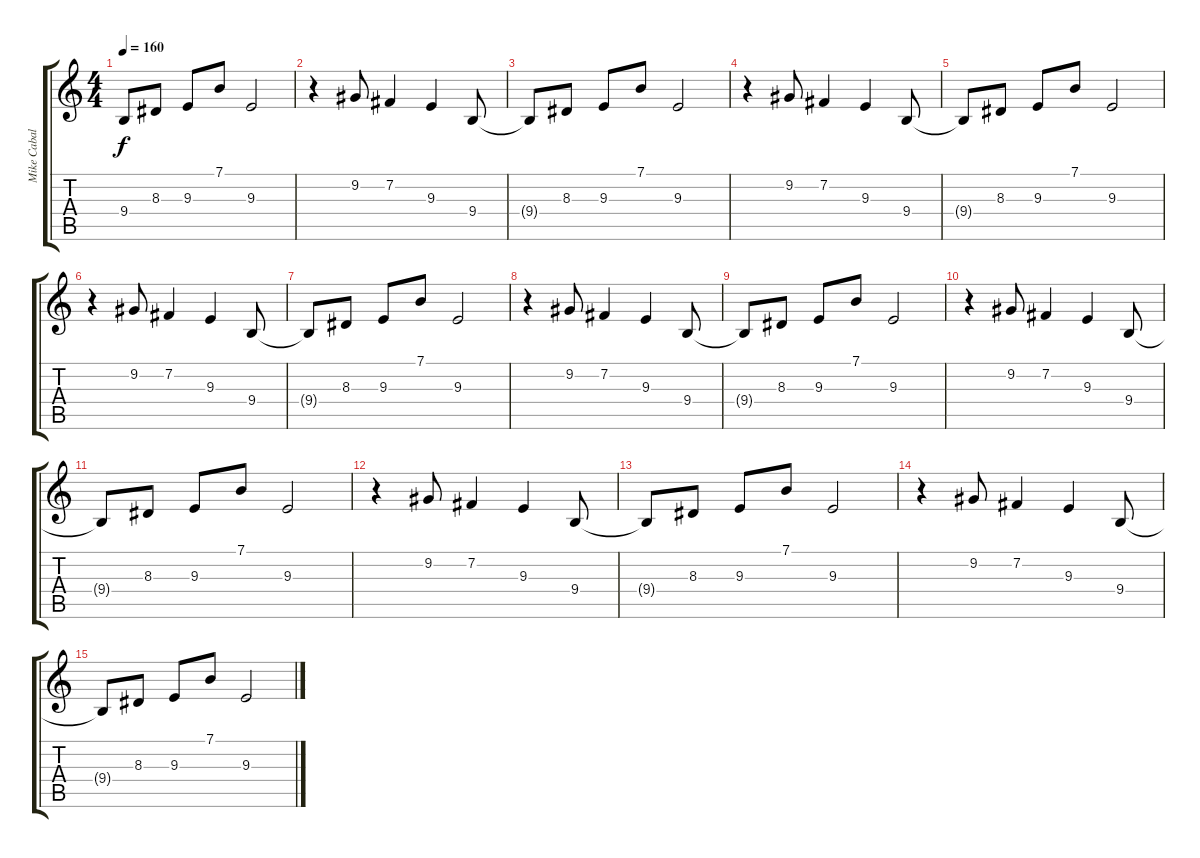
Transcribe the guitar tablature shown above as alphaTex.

\track ("Mike Caballero" "Mike Cabal") {instrument lead2sawtooth}
\staff {score tabs}
\tuning (E4 B3 G3 D3 A2 E2) {hide}
\ts (4 4)
\tempo 160
\clef g2
\ks c
9.4{t}.8{dy f} 8.3.8 9.3.8 7.1.8 9.3.2 |
r.4 9.2.8 7.2.4 9.3.4 9.4.8 |
9.4{t}.8 8.3.8 9.3.8 7.1.8 9.3.2 |
r.4 9.2.8 7.2.4 9.3.4 9.4.8 |
9.4{t}.8 8.3.8 9.3.8 7.1.8 9.3.2 |
r.4 9.2.8 7.2.4 9.3.4 9.4.8 |
9.4{t}.8 8.3.8 9.3.8 7.1.8 9.3.2 |
r.4 9.2.8 7.2.4 9.3.4 9.4.8 |
9.4{t}.8 8.3.8 9.3.8 7.1.8 9.3.2 |
r.4 9.2.8 7.2.4 9.3.4 9.4.8 |
9.4{t}.8 8.3.8 9.3.8 7.1.8 9.3.2 |
r.4 9.2.8 7.2.4 9.3.4 9.4.8 |
9.4{t}.8 8.3.8 9.3.8 7.1.8 9.3.2 |
r.4 9.2.8 7.2.4 9.3.4 9.4.8 |
9.4{t}.8 8.3.8 9.3.8 7.1.8 9.3.2
